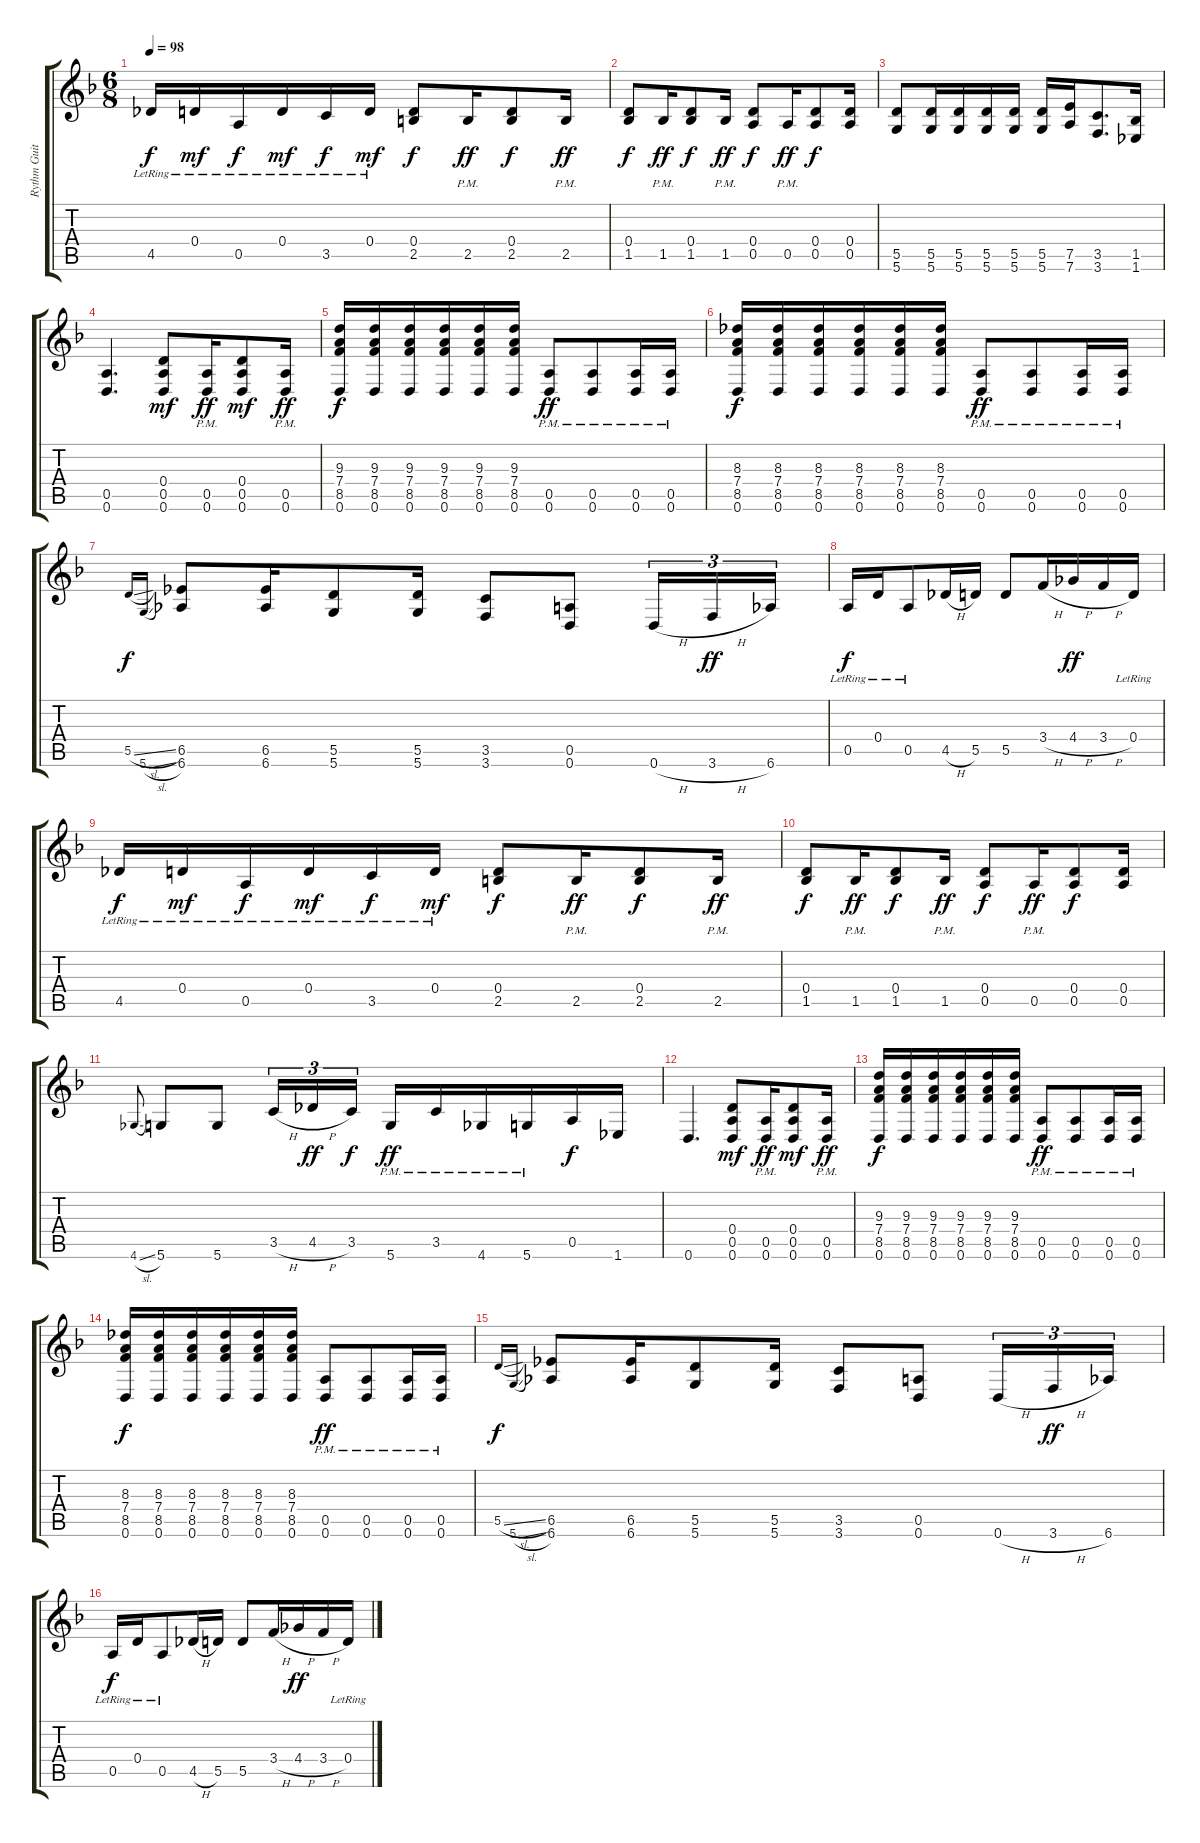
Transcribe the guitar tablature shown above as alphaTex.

\track ("Rythm Guitar 2" "Rythm Guit") {instrument distortionguitar}
\staff {score tabs}
\tuning (E4 A3 F3 D3 A2 D2) {hide}
\ts (6 8)
\tempo 98
\clef g2
\ks dminor
4.5{lr}.16{dy f} 0.4{lr}.16{dy mf} 0.5{lr}.16{dy f} 0.4{lr}.16{dy mf} 3.5{lr}.16{dy f} 0.4{lr}.16{dy mf} (0.4 2.5).8{dy f} 2.5{pm}.16{dy ff} (0.4 2.5).8{dy f} 2.5{pm}.16{dy ff} |
(0.4 1.5).8{dy f} 1.5{pm}.16{dy ff} (0.4 1.5).8{dy f} 1.5{pm}.16{dy ff} (0.4 0.5).8{dy f} 0.5{pm}.16{dy ff} (0.4 0.5).8{dy f} (0.4 0.5).16 |
(5.5 5.6).8 (5.5 5.6).16 (5.5 5.6).16 (5.5 5.6).16 (5.5 5.6).16 (5.5 5.6).16 (7.5 7.6).16 (3.5 3.6).8{d} (1.5 1.6).16 |
(0.5 0.6).4{d} (0.4 0.5 0.6).8{dy mf} (0.5 0.6{pm}).16{dy ff} (0.4 0.5 0.6).8{dy mf} (0.5 0.6{pm}).16{dy ff} |
(9.3 7.4 8.5 0.6).16{dy f} (9.3 7.4 8.5 0.6).16 (9.3 7.4 8.5 0.6).16 (9.3 7.4 8.5 0.6).16 (9.3 7.4 8.5 0.6).16 (9.3 7.4 8.5 0.6).16 (0.5 0.6{pm}).8{dy ff} (0.5 0.6{pm}).8 (0.5 0.6{pm}).16 (0.5 0.6{pm}).16 |
(8.3 7.4 8.5 0.6).16{dy f} (8.3 7.4 8.5 0.6).16 (8.3 7.4 8.5 0.6).16 (8.3 7.4 8.5 0.6).16 (8.3 7.4 8.5 0.6).16 (8.3 7.4 8.5 0.6).16 (0.5 0.6{pm}).8{dy ff} (0.5 0.6{pm}).8 (0.5 0.6{pm}).16 (0.5 0.6{pm}).16 |
5.5{sl}.16{gr onbeat dy f} 5.6{sl}.16{gr onbeat} (6.5 6.6).8 (6.5 6.6).16 (5.5 5.6).8 (5.5 5.6).16 (3.5 3.6).8 (0.5 0.6).8 0.6{h}.16{tu (3 2)} 3.6{h}.16{tu (3 2) dy ff} 6.6.16{tu (3 2)} |
0.5{lr}.16{dy f} 0.4{lr}.16 0.5{lr}.8 4.5{h}.16 5.5.16 5.5.8 3.4{h}.16 4.4{h}.16{dy ff} 3.4{h}.16 0.4{lr}.16 |
4.5{lr}.16{dy f} 0.4{lr}.16{dy mf} 0.5{lr}.16{dy f} 0.4{lr}.16{dy mf} 3.5{lr}.16{dy f} 0.4{lr}.16{dy mf} (0.4 2.5).8{dy f} 2.5{pm}.16{dy ff} (0.4 2.5).8{dy f} 2.5{pm}.16{dy ff} |
(0.4 1.5).8{dy f} 1.5{pm}.16{dy ff} (0.4 1.5).8{dy f} 1.5{pm}.16{dy ff} (0.4 0.5).8{dy f} 0.5{pm}.16{dy ff} (0.4 0.5).8{dy f} (0.4 0.5).16 |
4.6{sl}.8{gr onbeat} 5.6.8 5.6.8 3.5{h}.16{tu (3 2)} 4.5{h}.16{tu (3 2) dy ff} 3.5.16{tu (3 2) dy f} 5.6{pm}.16{dy ff} 3.5{pm}.16 4.6{pm}.16 5.6{pm}.16 0.5.16{dy f} 1.6.16 |
0.6.4{d} (0.4 0.5 0.6).8{dy mf} (0.5 0.6{pm}).16{dy ff} (0.4 0.5 0.6).8{dy mf} (0.5 0.6{pm}).16{dy ff} |
(9.3 7.4 8.5 0.6).16{dy f volume 14 instrument distortionguitar} (9.3 7.4 8.5 0.6).16 (9.3 7.4 8.5 0.6).16 (9.3 7.4 8.5 0.6).16 (9.3 7.4 8.5 0.6).16 (9.3 7.4 8.5 0.6).16 (0.5 0.6{pm}).8{dy ff} (0.5 0.6{pm}).8 (0.5 0.6{pm}).16 (0.5 0.6{pm}).16 |
(8.3 7.4 8.5 0.6).16{dy f} (8.3 7.4 8.5 0.6).16 (8.3 7.4 8.5 0.6).16 (8.3 7.4 8.5 0.6).16 (8.3 7.4 8.5 0.6).16 (8.3 7.4 8.5 0.6).16 (0.5 0.6{pm}).8{dy ff} (0.5 0.6{pm}).8 (0.5 0.6{pm}).16 (0.5 0.6{pm}).16 |
5.5{sl}.16{gr onbeat dy f} 5.6{sl}.16{gr onbeat} (6.5 6.6).8 (6.5 6.6).16 (5.5 5.6).8 (5.5 5.6).16 (3.5 3.6).8 (0.5 0.6).8 0.6{h}.16{tu (3 2)} 3.6{h}.16{tu (3 2) dy ff} 6.6.16{tu (3 2)} |
0.5{lr}.16{dy f} 0.4{lr}.16 0.5{lr}.8 4.5{h}.16 5.5.16 5.5.8 3.4{h}.16 4.4{h}.16{dy ff} 3.4{h}.16 0.4{lr}.16
